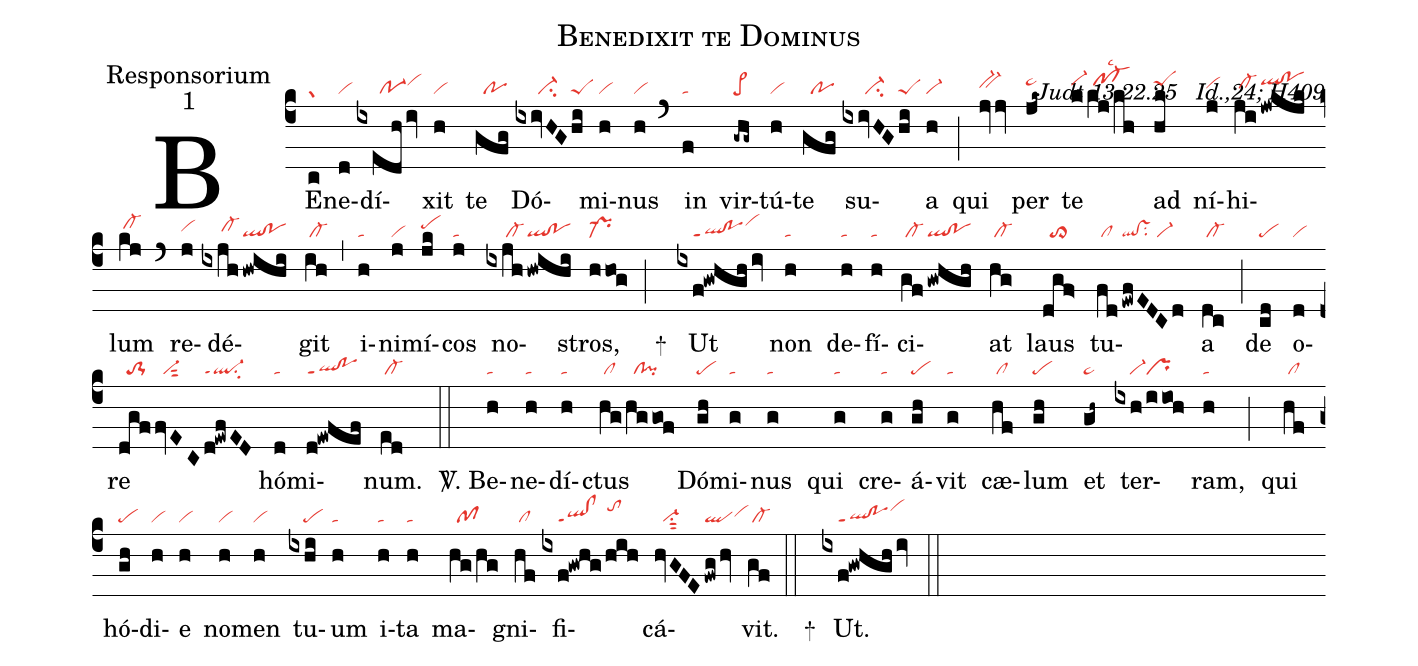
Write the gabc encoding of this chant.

name:Benedixit te Dominus;
office-part:Responsorium;
mode:1;
commentary:Judt 13,22.25 ꝟ Id.,24; H409;
nabc-lines:1;
%%
(c4)BE(c|gr)ne(d|vi)dí(ixedh/iv|//////po-1vihi)xit(h|vi) te(gfg|//po) Dó(ixivHG|//////ci-|hi|peS)mi(h|vi)nus(h|vi) (`) in(f|ta) vir(-ghg~|pe>)tú(h|vi)te(gfg|//po) su(ixivHG|//////ci-|hi|peS)a(h|vi-) (;) qui(jvv|bv-hh) per(jk~|pe~hi) te(kkj/kh|vi-hi/pf-hilsc2) ad(hk|peShi) ní(j|vihh)hi(ji|/cl-hh|!jwkjk|qlhi!pohi)lum(kj|/cl-hi) (`) re(j|vihh)dé(ixjh|/////cl-hh|hwihi|ql!po)git(ih|/cl-) (,) i(h|ta)ni(j|vi)mí(jk|pehi)cos(j|ta) no(ixjh|/////cl-|hwihi|ql!po)stros,(hhog|pr-) (;)
+()
Ut(ixf!gwhgh/iv|////ql!poppt1vihj) non(h|ta) de(h|ta)fí(h|ta)ci(gf|/cl-|!gwhgh|ql!po)at(hg|/cl-) laus(dgf>|//to>) tu(fd|/cl|!ewfEDCd|ql!vssu2/vi-)a(dc|/cl-) (;) de(cd|pe) o(d|vi)re(dgf|//to-1|fvEC|//vi-sut2|d!ewfED|ql-ppt1su2) hó(d|ta)mi(d!ewfef|ql!poppt1)num.(ed|/cl-) (::)

<sp>V/</sp>.
Be(h|ta)ne(h|ta)dí(h|ta)ctus(hg|/cl|/hg/gof|//cl!pi) Dó(gh|pe)mi(g|ta)nus(g|ta) qui(g|ta) cre(g|ta)á(gh|pe)vit(g|ta) cæ(hf|/cl)lum(gh|pe) et(gh~|pe~) ter(ixh|////vi-|/iioh|pr)ram,(h|ta) (;) qui(hf|/cl) hó(gh|pe)di(h|vi)e(h|vi) no(h|vi)men(h|vi) tu(ixhi|////pe)um(h|ta) i(h|ta)ta(h|ta) ma(hg/hg|//pf)gni(hf|/cl)fi(ixf!gwhg/hih|////ql!clppt1//tohj)cá(hvGFE|//vi-su1sut2|fwghv|qlvihh)vit.(gf|/cl-) (::)

+() Ut.(ixf!gwhgh/iv|////ql!poppt1vihj) (::)
